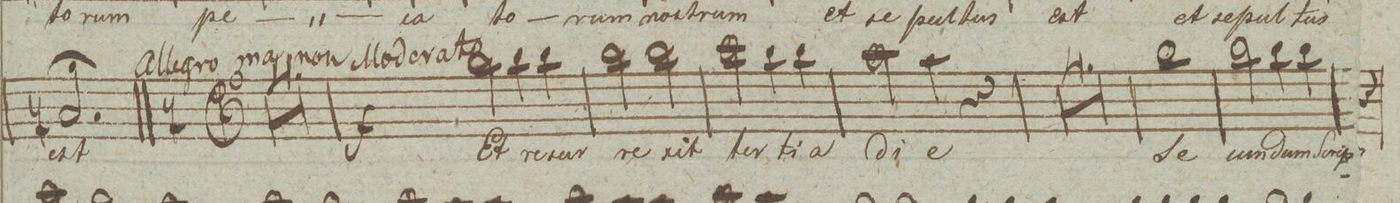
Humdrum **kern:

**kern	**text	**dynam
*I"Alto.	*	*
*clefC3	*	*
*k[b-]	*	*
*met(c|)	*	*
*M3/4	*	*
2.Bn;/	est	.
=118||	=118||	=118||
*k[]	*	*
*M4/4	*	*
*met(c|)	*	*
1r	.	.
=119	=119	=119
1r	.	.
=120	=120	=120
1r	.	.
=121	=121	=121
1r	.	.
=122	=122	=122
2cc\	Et	f
4cc\	re-	.
4cc\	-sur-	.
=123	=123	=123
2cc\	-re-	.
2cc\	-xit	.
=124	=124	=124
2dd\	ter-	.
4cc\	-ti-	.
4cc\	-a	.
=125	=125	=125
2b\	di-	.
4b\	-e	.
4r	.	.
=126	=126	=126
1r	.	.
=127	=127	=127
1r	.	.
=128	=128	=128
1r	.	.
=129	=129	=129
1r	.	.
=130	=130	=130
1cc\	se-	.
=131	=131	=131
2cc\	-cun-	.
4cc\	-dum	.
4cc\	scrip-	.
=132	=132	=132
*-	*-	*-
